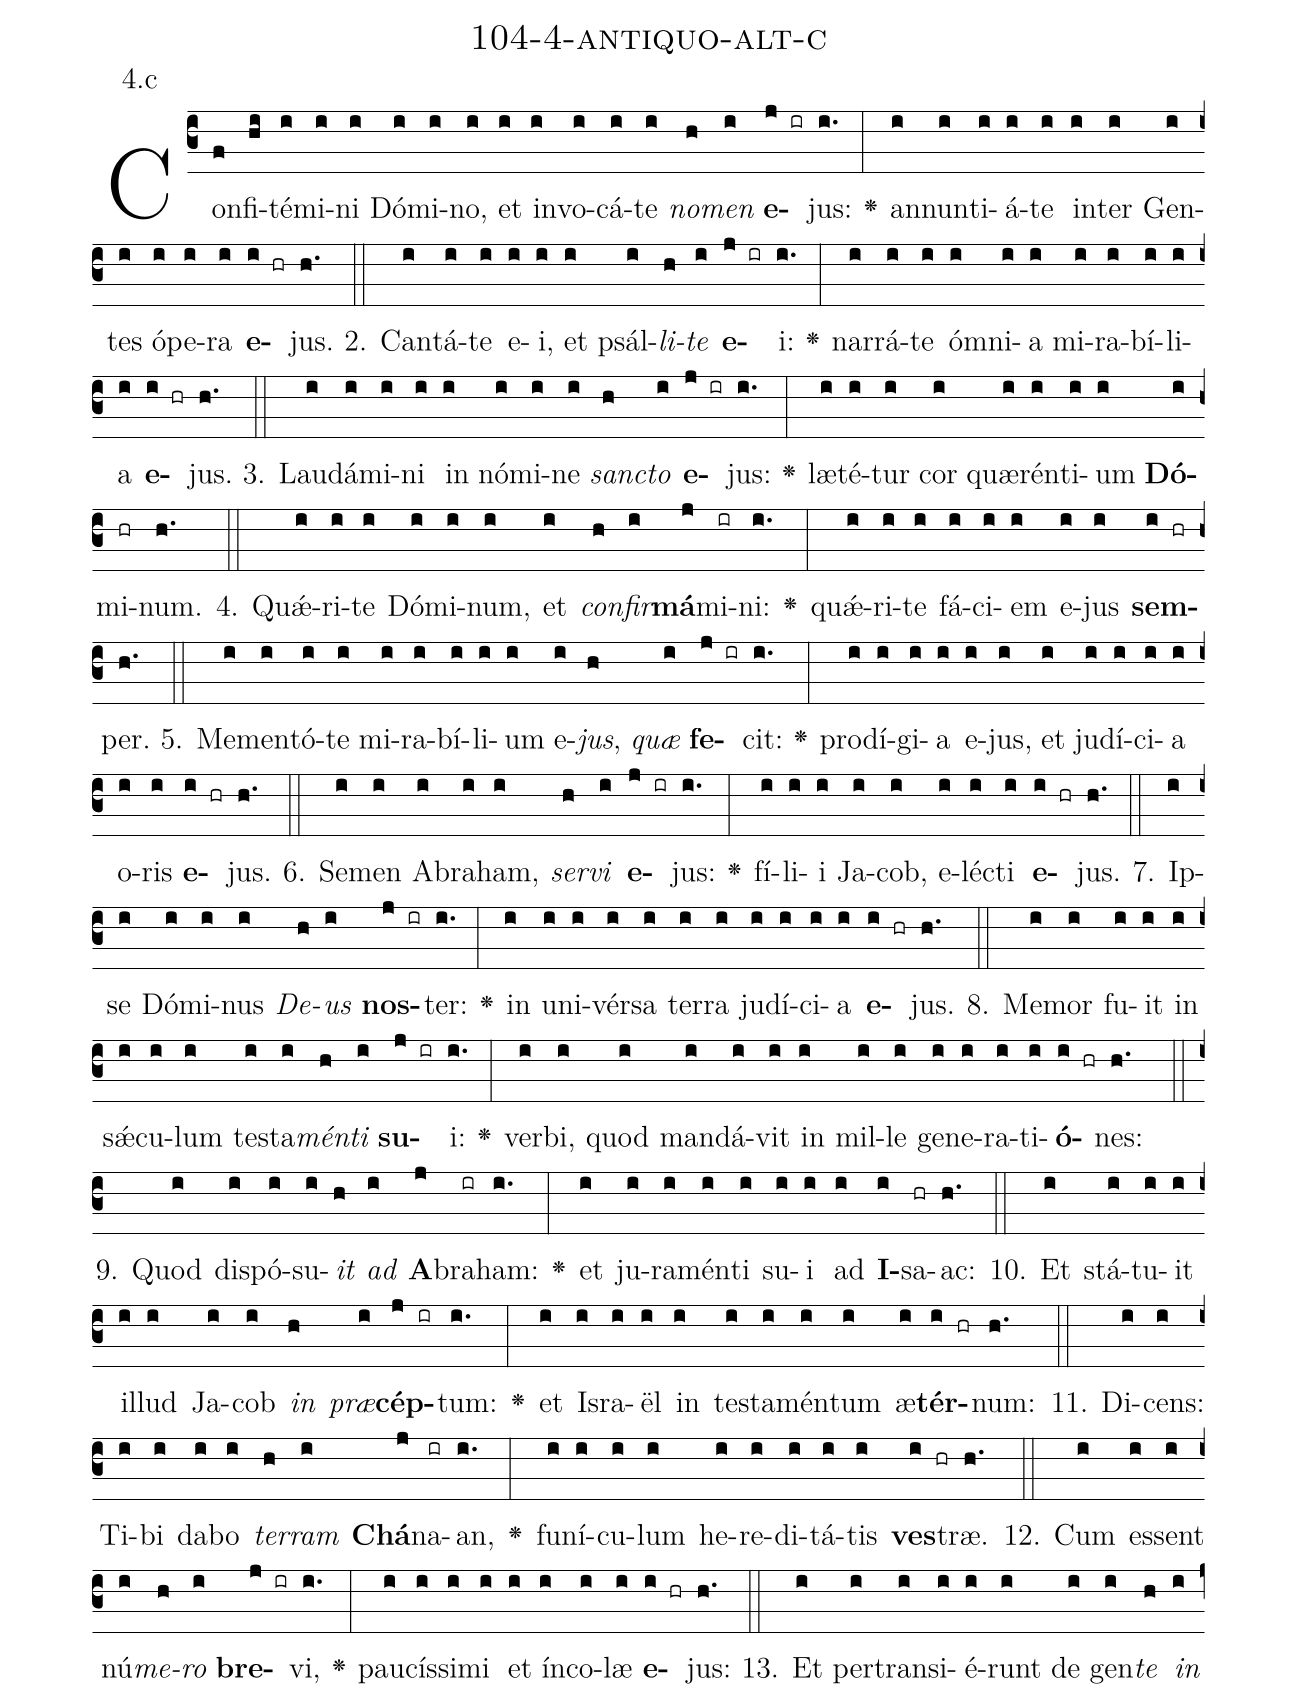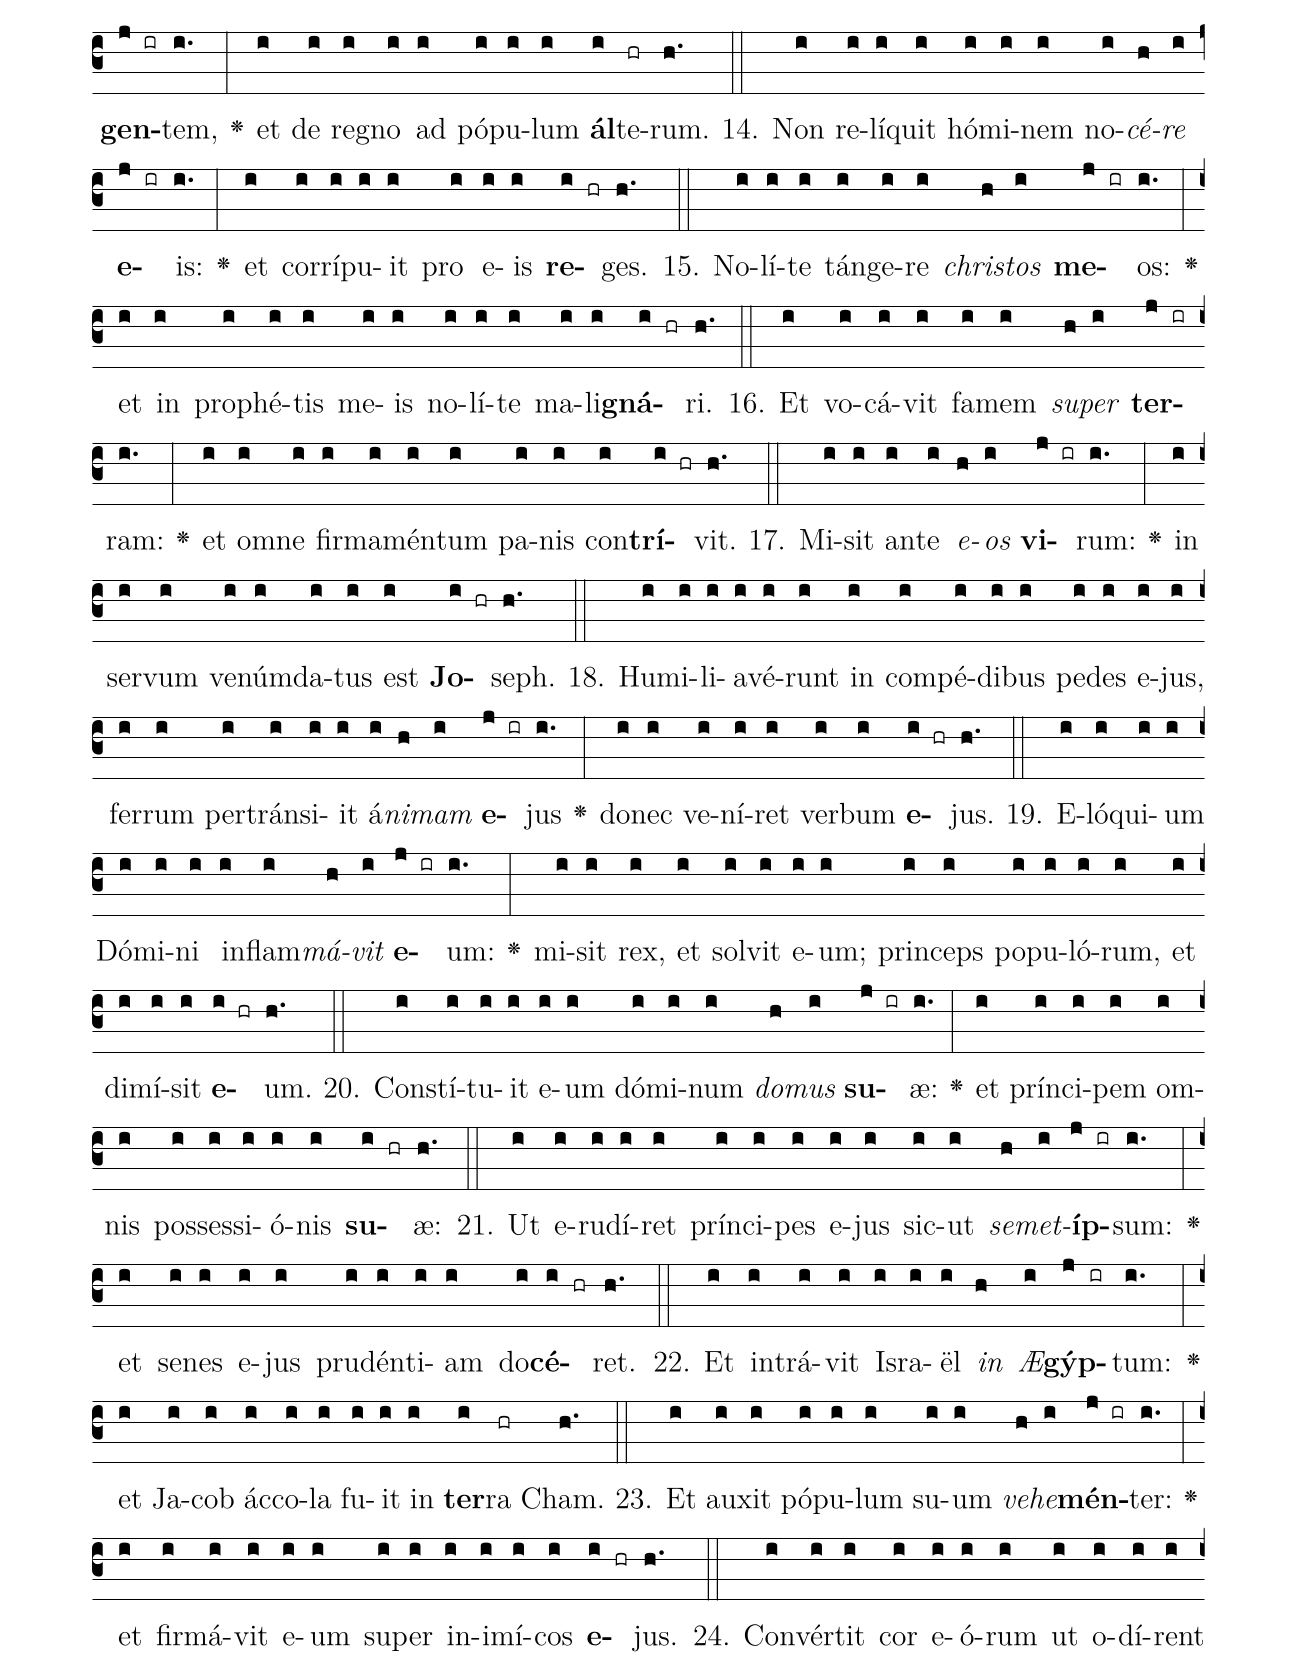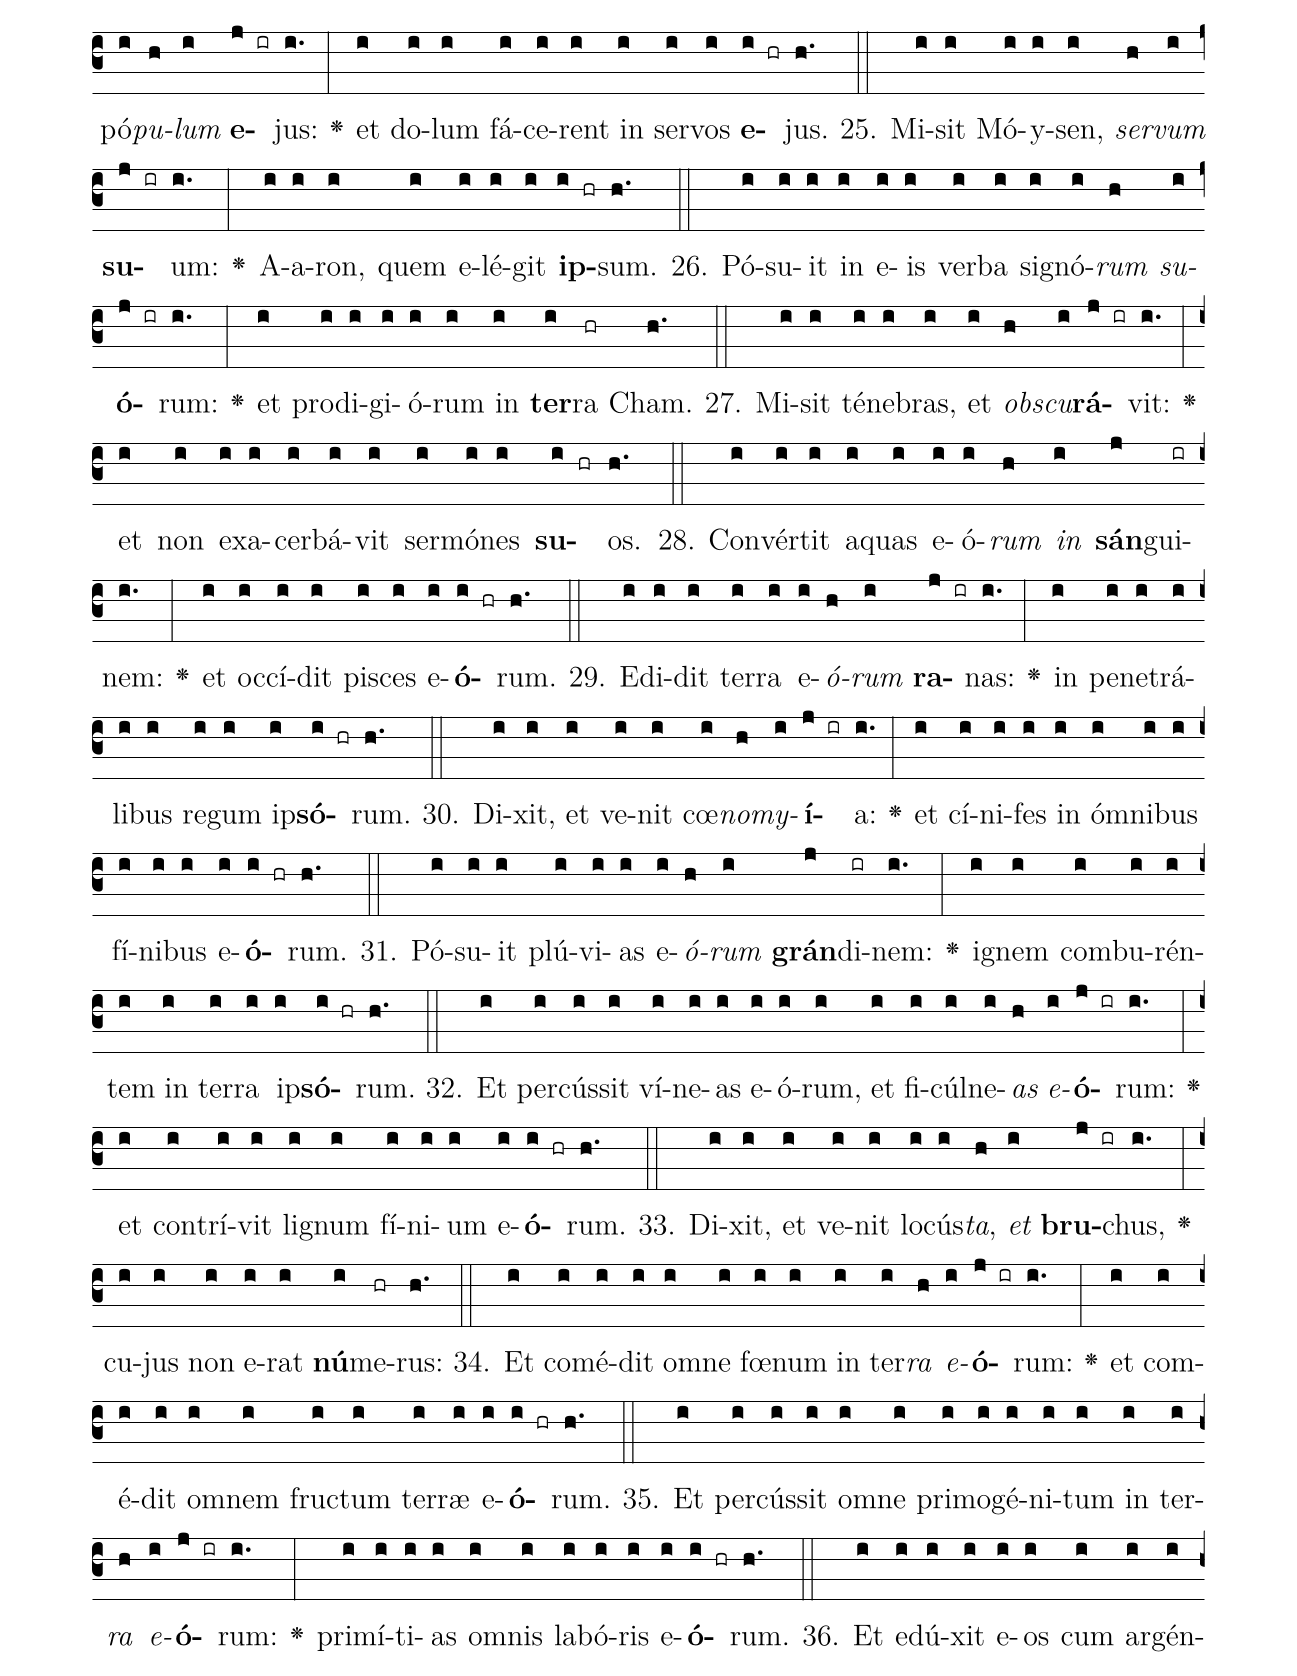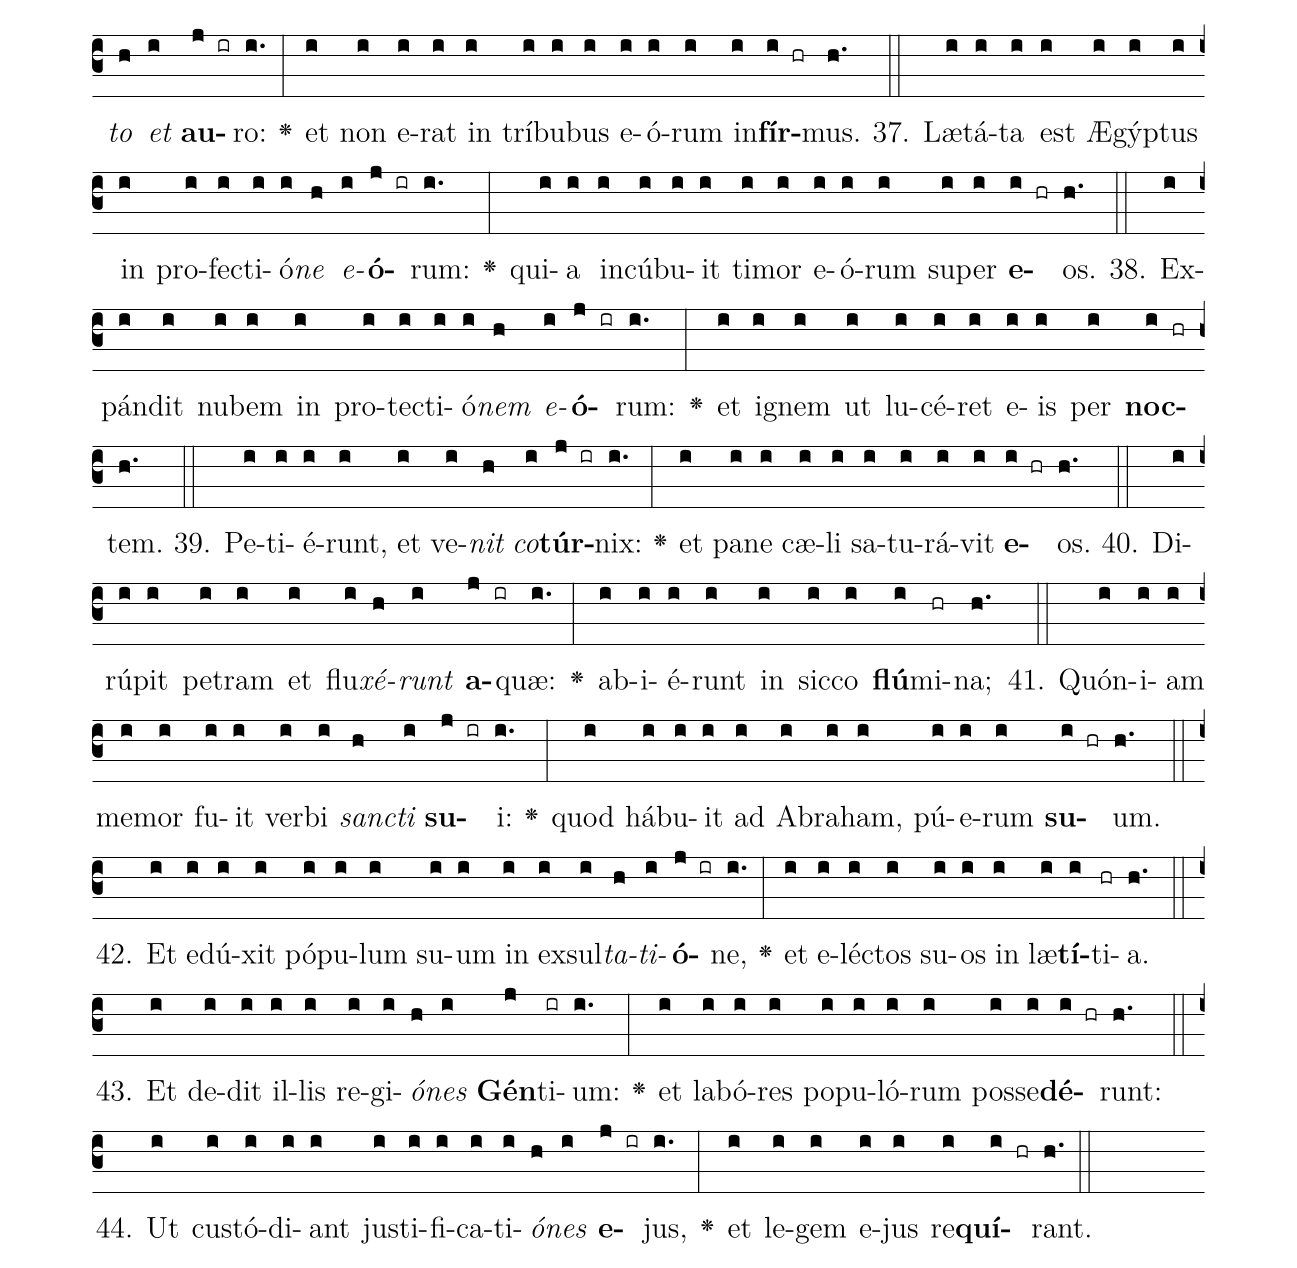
name: 104-4-antiquo-alt-c;
annotation: 4.c;
%%
(c3)Con(f)fi(hi)té(i)mi(i)ni(i) Dó(i)mi(i)no,(i) et(i) in(i)vo(i)cá(i)te(i) <i>no</i>(h)<i>men</i>(i) <b>e</b>(j ir)jus:(i.) <v>\greheightstar</v>(:) an(i)nun(i)ti(i)á(i)te(i) in(i)ter(i) Gen(i)tes(i) ó(i)pe(i)ra(i) <b>e</b>(i hr)jus.(h.) (::)
2. Can(i)tá(i)te(i) e(i)i,(i) et(i) psál(i)<i>li</i>(h)<i>te</i>(i) <b>e</b>(j ir)i:(i.) <v>\greheightstar</v>(:) nar(i)rá(i)te(i) óm(i)ni(i)a(i) mi(i)ra(i)bí(i)li(i)a(i) <b>e</b>(i hr)jus.(h.) (::)
3. Lau(i)dá(i)mi(i)ni(i) in(i) nó(i)mi(i)ne(i) <i>sanc</i>(h)<i>to</i>(i) <b>e</b>(j ir)jus:(i.) <v>\greheightstar</v>(:) læ(i)té(i)tur(i) cor(i) quæ(i)rén(i)ti(i)um(i) <b>Dó</b>(i)mi(hr)num.(h.) (::)
4. Quǽ(i)ri(i)te(i) Dó(i)mi(i)num,(i) et(i) <i>con</i>(h)<i>fir</i>(i)<b>má</b>(j)mi(ir)ni:(i.) <v>\greheightstar</v>(:) quǽ(i)ri(i)te(i) fá(i)ci(i)em(i) e(i)jus(i) <b>sem</b>(i hr)per.(h.) (::)
5. Me(i)men(i)tó(i)te(i) mi(i)ra(i)bí(i)li(i)um(i) e(i)<i>jus</i>,(h) <i>quæ</i>(i) <b>fe</b>(j ir)cit:(i.) <v>\greheightstar</v>(:) prod(i)í(i)gi(i)a(i) e(i)jus,(i) et(i) ju(i)dí(i)ci(i)a(i) o(i)ris(i) <b>e</b>(i hr)jus.(h.) (::)
6. Se(i)men(i) A(i)bra(i)ham,(i) <i>ser</i>(h)<i>vi</i>(i) <b>e</b>(j ir)jus:(i.) <v>\greheightstar</v>(:) fí(i)li(i)i(i) Ja(i)cob,(i) e(i)léc(i)ti(i) <b>e</b>(i hr)jus.(h.) (::)
7. Ip(i)se(i) Dó(i)mi(i)nus(i) <i>De</i>(h)<i>us</i>(i) <b>nos</b>(j ir)ter:(i.) <v>\greheightstar</v>(:) in(i) u(i)ni(i)vér(i)sa(i) ter(i)ra(i) ju(i)dí(i)ci(i)a(i) <b>e</b>(i hr)jus.(h.) (::)
8. Me(i)mor(i) fu(i)it(i) in(i) sǽ(i)cu(i)lum(i) tes(i)ta(i)<i>mén</i>(h)<i>ti</i>(i) <b>su</b>(j ir)i:(i.) <v>\greheightstar</v>(:) ver(i)bi,(i) quod(i) man(i)dá(i)vit(i) in(i) mil(i)le(i) ge(i)ne(i)ra(i)ti(i)<b>ó</b>(i hr)nes:(h.) (::)
9. Quod(i) dis(i)pó(i)su(i)<i>it</i>(h) <i>ad</i>(i) <b>A</b>(j)bra(ir)ham:(i.) <v>\greheightstar</v>(:) et(i) ju(i)ra(i)mén(i)ti(i) su(i)i(i) ad(i) <b>I</b>(i)sa(hr)ac:(h.) (::)
10. Et(i) stá(i)tu(i)it(i) il(i)lud(i) Ja(i)cob(i) <i>in</i>(h) <i>præ</i>(i)<b>cép</b>(j ir)tum:(i.) <v>\greheightstar</v>(:) et(i) Is(i)ra(i)ël(i) in(i) tes(i)ta(i)mén(i)tum(i) æ(i)<b>tér</b>(i hr)num:(h.) (::)
11. Di(i)cens:(i) Ti(i)bi(i) da(i)bo(i) <i>ter</i>(h)<i>ram</i>(i) <b>Chá</b>(j)na(ir)an,(i.) <v>\greheightstar</v>(:) fu(i)ní(i)cu(i)lum(i) he(i)re(i)di(i)tá(i)tis(i) <b>ves</b>(i hr)træ.(h.) (::)
12. Cum(i) es(i)sent(i) nú(i)<i>me</i>(h)<i>ro</i>(i) <b>bre</b>(j ir)vi,(i.) <v>\greheightstar</v>(:) pau(i)cís(i)si(i)mi(i) et(i) ín(i)co(i)læ(i) <b>e</b>(i hr)jus:(h.) (::)
13. Et(i) per(i)trans(i)i(i)é(i)runt(i) de(i) gen(i)<i>te</i>(h) <i>in</i>(i) <b>gen</b>(j ir)tem,(i.) <v>\greheightstar</v>(:) et(i) de(i) re(i)gno(i) ad(i) pó(i)pu(i)lum(i) <b>ál</b>(i)te(hr)rum.(h.) (::)
14. Non(i) re(i)lí(i)quit(i) hó(i)mi(i)nem(i) no(i)<i>cé</i>(h)<i>re</i>(i) <b>e</b>(j ir)is:(i.) <v>\greheightstar</v>(:) et(i) cor(i)rí(i)pu(i)it(i) pro(i) e(i)is(i) <b>re</b>(i hr)ges.(h.) (::)
15. No(i)lí(i)te(i) tán(i)ge(i)re(i) <i>chris</i>(h)<i>tos</i>(i) <b>me</b>(j ir)os:(i.) <v>\greheightstar</v>(:) et(i) in(i) pro(i)phé(i)tis(i) me(i)is(i) no(i)lí(i)te(i) ma(i)li(i)<b>gná</b>(i hr)ri.(h.) (::)
16. Et(i) vo(i)cá(i)vit(i) fa(i)mem(i) <i>su</i>(h)<i>per</i>(i) <b>ter</b>(j ir)ram:(i.) <v>\greheightstar</v>(:) et(i) om(i)ne(i) fir(i)ma(i)mén(i)tum(i) pa(i)nis(i) con(i)<b>trí</b>(i hr)vit.(h.) (::)
17. Mi(i)sit(i) an(i)te(i) <i>e</i>(h)<i>os</i>(i) <b>vi</b>(j ir)rum:(i.) <v>\greheightstar</v>(:) in(i) ser(i)vum(i) ve(i)núm(i)da(i)tus(i) est(i) <b>Jo</b>(i hr)seph.(h.) (::)
18. Hu(i)mi(i)li(i)a(i)vé(i)runt(i) in(i) com(i)pé(i)di(i)bus(i) pe(i)des(i) e(i)jus,(i) fer(i)rum(i) per(i)tráns(i)i(i)it(i) á(i)<i>ni</i>(h)<i>mam</i>(i) <b>e</b>(j ir)jus(i.) <v>\greheightstar</v>(:) do(i)nec(i) ve(i)ní(i)ret(i) ver(i)bum(i) <b>e</b>(i hr)jus.(h.) (::)
19. E(i)ló(i)qui(i)um(i) Dó(i)mi(i)ni(i) in(i)flam(i)<i>má</i>(h)<i>vit</i>(i) <b>e</b>(j ir)um:(i.) <v>\greheightstar</v>(:) mi(i)sit(i) rex,(i) et(i) sol(i)vit(i) e(i)um;(i) prin(i)ceps(i) po(i)pu(i)ló(i)rum,(i) et(i) di(i)mí(i)sit(i) <b>e</b>(i hr)um.(h.) (::)
20. Con(i)stí(i)tu(i)it(i) e(i)um(i) dó(i)mi(i)num(i) <i>do</i>(h)<i>mus</i>(i) <b>su</b>(j ir)æ:(i.) <v>\greheightstar</v>(:) et(i) prín(i)ci(i)pem(i) om(i)nis(i) pos(i)ses(i)si(i)ó(i)nis(i) <b>su</b>(i hr)æ:(h.) (::)
21. Ut(i) e(i)ru(i)dí(i)ret(i) prín(i)ci(i)pes(i) e(i)jus(i) sic(i)ut(i) <i>se</i>(h)<i>met</i>(i)<b>íp</b>(j ir)sum:(i.) <v>\greheightstar</v>(:) et(i) se(i)nes(i) e(i)jus(i) pru(i)dén(i)ti(i)am(i) do(i)<b>cé</b>(i hr)ret.(h.) (::)
22. Et(i) in(i)trá(i)vit(i) Is(i)ra(i)ël(i) <i>in</i>(h) <i>Æ</i>(i)<b>gýp</b>(j ir)tum:(i.) <v>\greheightstar</v>(:) et(i) Ja(i)cob(i) ác(i)co(i)la(i) fu(i)it(i) in(i) <b>ter</b>(i)ra(hr) Cham.(h.) (::)
23. Et(i) au(i)xit(i) pó(i)pu(i)lum(i) su(i)um(i) <i>ve</i>(h)<i>he</i>(i)<b>mén</b>(j ir)ter:(i.) <v>\greheightstar</v>(:) et(i) fir(i)má(i)vit(i) e(i)um(i) su(i)per(i) in(i)i(i)mí(i)cos(i) <b>e</b>(i hr)jus.(h.) (::)
24. Con(i)vér(i)tit(i) cor(i) e(i)ó(i)rum(i) ut(i) o(i)dí(i)rent(i) pó(i)<i>pu</i>(h)<i>lum</i>(i) <b>e</b>(j ir)jus:(i.) <v>\greheightstar</v>(:) et(i) do(i)lum(i) fá(i)ce(i)rent(i) in(i) ser(i)vos(i) <b>e</b>(i hr)jus.(h.) (::)
25. Mi(i)sit(i) Mó(i)y(i)sen,(i) <i>ser</i>(h)<i>vum</i>(i) <b>su</b>(j ir)um:(i.) <v>\greheightstar</v>(:) A(i)a(i)ron,(i) quem(i) e(i)lé(i)git(i) <b>ip</b>(i hr)sum.(h.) (::)
26. Pó(i)su(i)it(i) in(i) e(i)is(i) ver(i)ba(i) si(i)gnó(i)<i>rum</i>(h) <i>su</i>(i)<b>ó</b>(j ir)rum:(i.) <v>\greheightstar</v>(:) et(i) prod(i)i(i)gi(i)ó(i)rum(i) in(i) <b>ter</b>(i)ra(hr) Cham.(h.) (::)
27. Mi(i)sit(i) té(i)ne(i)bras,(i) et(i) <i>obs</i>(h)<i>cu</i>(i)<b>rá</b>(j ir)vit:(i.) <v>\greheightstar</v>(:) et(i) non(i) ex(i)a(i)cer(i)bá(i)vit(i) ser(i)mó(i)nes(i) <b>su</b>(i hr)os.(h.) (::)
28. Con(i)vér(i)tit(i) a(i)quas(i) e(i)ó(i)<i>rum</i>(h) <i>in</i>(i) <b>sán</b>(j)gui(ir)nem:(i.) <v>\greheightstar</v>(:) et(i) oc(i)cí(i)dit(i) pi(i)sces(i) e(i)<b>ó</b>(i hr)rum.(h.) (::)
29. E(i)di(i)dit(i) ter(i)ra(i) e(i)<i>ó</i>(h)<i>rum</i>(i) <b>ra</b>(j ir)nas:(i.) <v>\greheightstar</v>(:) in(i) pe(i)ne(i)trá(i)li(i)bus(i) re(i)gum(i) ip(i)<b>só</b>(i hr)rum.(h.) (::)
30. Di(i)xit,(i) et(i) ve(i)nit(i) cœ(i)<i>no</i>(h)<i>my</i>(i)<b>í</b>(j ir)a:(i.) <v>\greheightstar</v>(:) et(i) cí(i)ni(i)fes(i) in(i) óm(i)ni(i)bus(i) fí(i)ni(i)bus(i) e(i)<b>ó</b>(i hr)rum.(h.) (::)
31. Pó(i)su(i)it(i) plú(i)vi(i)as(i) e(i)<i>ó</i>(h)<i>rum</i>(i) <b>grán</b>(j)di(ir)nem:(i.) <v>\greheightstar</v>(:) i(i)gnem(i) com(i)bu(i)rén(i)tem(i) in(i) ter(i)ra(i) ip(i)<b>só</b>(i hr)rum.(h.) (::)
32. Et(i) per(i)cús(i)sit(i) ví(i)ne(i)as(i) e(i)ó(i)rum,(i) et(i) fi(i)cúl(i)ne(i)<i>as</i>(h) <i>e</i>(i)<b>ó</b>(j ir)rum:(i.) <v>\greheightstar</v>(:) et(i) con(i)trí(i)vit(i) li(i)gnum(i) fí(i)ni(i)um(i) e(i)<b>ó</b>(i hr)rum.(h.) (::)
33. Di(i)xit,(i) et(i) ve(i)nit(i) lo(i)cús(i)<i>ta</i>,(h) <i>et</i>(i) <b>bru</b>(j ir)chus,(i.) <v>\greheightstar</v>(:) cu(i)jus(i) non(i) e(i)rat(i) <b>nú</b>(i)me(hr)rus:(h.) (::)
34. Et(i) com(i)é(i)dit(i) om(i)ne(i) fœ(i)num(i) in(i) ter(i)<i>ra</i>(h) <i>e</i>(i)<b>ó</b>(j ir)rum:(i.) <v>\greheightstar</v>(:) et(i) com(i)é(i)dit(i) om(i)nem(i) fruc(i)tum(i) ter(i)ræ(i) e(i)<b>ó</b>(i hr)rum.(h.) (::)
35. Et(i) per(i)cús(i)sit(i) om(i)ne(i) pri(i)mo(i)gé(i)ni(i)tum(i) in(i) ter(i)<i>ra</i>(h) <i>e</i>(i)<b>ó</b>(j ir)rum:(i.) <v>\greheightstar</v>(:) pri(i)mí(i)ti(i)as(i) om(i)nis(i) la(i)bó(i)ris(i) e(i)<b>ó</b>(i hr)rum.(h.) (::)
36. Et(i) e(i)dú(i)xit(i) e(i)os(i) cum(i) ar(i)gén(i)<i>to</i>(h) <i>et</i>(i) <b>au</b>(j ir)ro:(i.) <v>\greheightstar</v>(:) et(i) non(i) e(i)rat(i) in(i) trí(i)bu(i)bus(i) e(i)ó(i)rum(i) in(i)<b>fír</b>(i hr)mus.(h.) (::)
37. Læ(i)tá(i)ta(i) est(i) Æ(i)gýp(i)tus(i) in(i) pro(i)fec(i)ti(i)ó(i)<i>ne</i>(h) <i>e</i>(i)<b>ó</b>(j ir)rum:(i.) <v>\greheightstar</v>(:) qui(i)a(i) in(i)cú(i)bu(i)it(i) ti(i)mor(i) e(i)ó(i)rum(i) su(i)per(i) <b>e</b>(i hr)os.(h.) (::)
38. Ex(i)pán(i)dit(i) nu(i)bem(i) in(i) pro(i)tec(i)ti(i)ó(i)<i>nem</i>(h) <i>e</i>(i)<b>ó</b>(j ir)rum:(i.) <v>\greheightstar</v>(:) et(i) i(i)gnem(i) ut(i) lu(i)cé(i)ret(i) e(i)is(i) per(i) <b>noc</b>(i hr)tem.(h.) (::)
39. Pe(i)ti(i)é(i)runt,(i) et(i) ve(i)<i>nit</i>(h) <i>co</i>(i)<b>túr</b>(j ir)nix:(i.) <v>\greheightstar</v>(:) et(i) pa(i)ne(i) cæ(i)li(i) sa(i)tu(i)rá(i)vit(i) <b>e</b>(i hr)os.(h.) (::)
40. Di(i)rú(i)pit(i) pe(i)tram(i) et(i) flu(i)<i>xé</i>(h)<i>runt</i>(i) <b>a</b>(j ir)quæ:(i.) <v>\greheightstar</v>(:) ab(i)i(i)é(i)runt(i) in(i) sic(i)co(i) <b>flú</b>(i)mi(hr)na;(h.) (::)
41. Quón(i)i(i)am(i) me(i)mor(i) fu(i)it(i) ver(i)bi(i) <i>sanc</i>(h)<i>ti</i>(i) <b>su</b>(j ir)i:(i.) <v>\greheightstar</v>(:) quod(i) há(i)bu(i)it(i) ad(i) A(i)bra(i)ham,(i) pú(i)e(i)rum(i) <b>su</b>(i hr)um.(h.) (::)
42. Et(i) e(i)dú(i)xit(i) pó(i)pu(i)lum(i) su(i)um(i) in(i) ex(i)sul(i)<i>ta</i>(h)<i>ti</i>(i)<b>ó</b>(j ir)ne,(i.) <v>\greheightstar</v>(:) et(i) e(i)léc(i)tos(i) su(i)os(i) in(i) læ(i)<b>tí</b>(i)ti(hr)a.(h.) (::)
43. Et(i) de(i)dit(i) il(i)lis(i) re(i)gi(i)<i>ó</i>(h)<i>nes</i>(i) <b>Gén</b>(j)ti(ir)um:(i.) <v>\greheightstar</v>(:) et(i) la(i)bó(i)res(i) po(i)pu(i)ló(i)rum(i) pos(i)se(i)<b>dé</b>(i hr)runt:(h.) (::)
44. Ut(i) cus(i)tó(i)di(i)ant(i) jus(i)ti(i)fi(i)ca(i)ti(i)<i>ó</i>(h)<i>nes</i>(i) <b>e</b>(j ir)jus,(i.) <v>\greheightstar</v>(:) et(i) le(i)gem(i) e(i)jus(i) re(i)<b>quí</b>(i hr)rant.(h.) (::)
